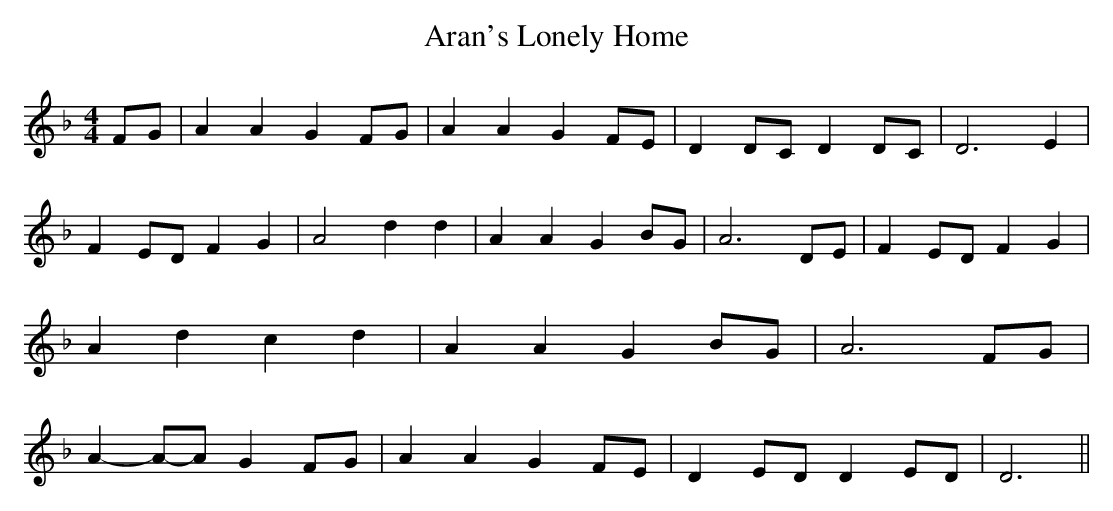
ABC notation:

X:1
T:Aran's Lonely Home
M:4/4
L:1/4
K:F
F/2-G/2| A A GF/2-G/2| A A GF/2-E/2| DD/2-C/2 DD/2-C/2| D3 E| FE/2-D/2 F G|\
 A2 d d| A A GB/2-G/2| A3D/2-E/2| FE/2-D/2 F G| A- d c d| A A GB/2-G/2|\
 A3 F/2G/2| A-A/2-A/2 GF/2-G/2| A A GF/2-E/2| DE/2-D/2 DE/2-D/2| D3||\
